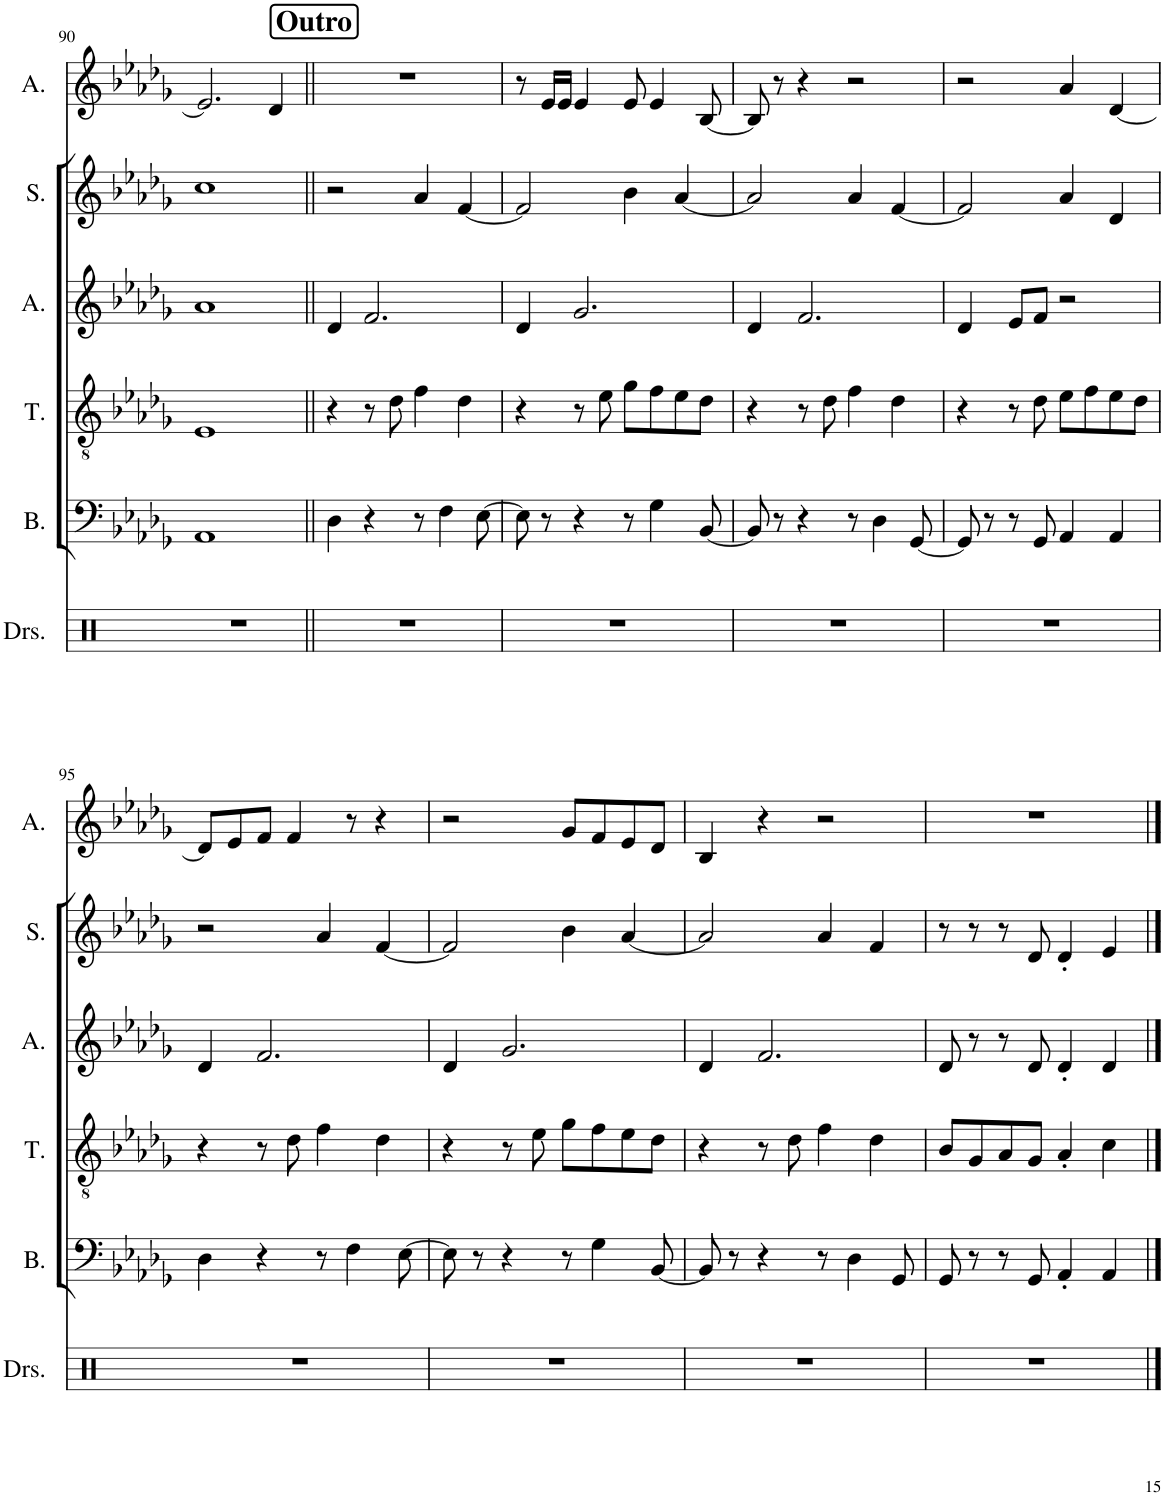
**kern	**kern	**kern	**kern	**kern	**kern
*part6	*part5	*part4	*part3	*part2	*part1
*staff6	*staff5	*staff4	*staff3	*staff2	*staff1
*I"Drumset	*I"Bass	*I"Tenor	*I"Alto	*I"Soprano	*I"Alto
*I'Drs.	*I'B.	*I'T.	*I'A.	*I'S.	*I'A.
!!LO:PB:g=z
*clefX	*clefF4	*clefGv2	*clefG2	*clefG2	*clefG2
*k[]	*k[b-e-a-d-g-]	*k[b-e-a-d-g-]	*k[b-e-a-d-g-]	*k[b-e-a-d-g-]	*k[b-e-a-d-g-]
*M4/4	*M4/4	*M4/4	*M4/4	*M4/4	*M4/4
=90	=90	=90	=90	=90	=90
1r	1AA-	1E-	1a-	1cc	2.e-/]
.	.	.	.	.	4d-/
!!LO:REH:place=s1:a:B:cj:fs=14:t=Outro
=91||	=91||	=91||	=91||	=91||	=91||
1r	4D-\	4r	4d-/	2r	1r
.	4r	8r	2.f/	.	.
.	.	8d-\	.	.	.
.	8r	4f\	.	4a-/	.
.	4F\	.	.	.	.
.	.	4d-\	.	[4f/	.
.	[8E-\	.	.	.	.
=92	=92	=92	=92	=92	=92
1r	8E-\]	4r	4d-/	2f/]	8r
.	8r	.	.	.	16e-/LL
.	.	.	.	.	16e-/JJ
.	4r	8r	2.g-/	.	4e-/
.	.	8e-\	.	.	.
.	8r	8g-\L	.	4b-\	8e-/
.	4G-\	8f\	.	.	4e-/
.	.	8e-\	.	[4a-/	.
.	[8BB-/	8d-\J	.	.	[8B-/
=93	=93	=93	=93	=93	=93
1r	8BB-/]	4r	4d-/	2a-/]	8B-/]
.	8r	.	.	.	8r
.	4r	8r	2.f/	.	4r
.	.	8d-\	.	.	.
.	8r	4f\	.	4a-/	2r
.	4D-\	.	.	.	.
.	.	4d-\	.	[4f/	.
.	[8GG-/	.	.	.	.
=94	=94	=94	=94	=94	=94
1r	8GG-/]	4r	4d-/	2f/]	2r
.	8r	.	.	.	.
.	8r	8r	8e-/L	.	.
.	8GG-/	8d-\	8f/J	.	.
.	4AA-/	8e-\L	2r	4a-/	4a-/
.	.	8f\	.	.	.
.	4AA-/	8e-\	.	4d-/	[4d-/
.	.	8d-\J	.	.	.
!!LO:LB:g=z
=95	=95	=95	=95	=95	=95
1r	4D-\	4r	4d-/	2r	8d-/L]
.	.	.	.	.	8e-/
.	4r	8r	2.f/	.	8f/J
.	.	8d-\	.	.	4f/
.	8r	4f\	.	4a-/	.
.	4F\	.	.	.	8r
.	.	4d-\	.	[4f/	4r
.	[8E-\	.	.	.	.
=96	=96	=96	=96	=96	=96
1r	8E-\]	4r	4d-/	2f/]	2r
.	8r	.	.	.	.
.	4r	8r	2.g-/	.	.
.	.	8e-\	.	.	.
.	8r	8g-\L	.	4b-\	8g-/L
.	4G-\	8f\	.	.	8f/
.	.	8e-\	.	[4a-/	8e-/
.	[8BB-/	8d-\J	.	.	8d-/J
=97	=97	=97	=97	=97	=97
1r	8BB-/]	4r	4d-/	2a-/]	4B-/
.	8r	.	.	.	.
.	4r	8r	2.f/	.	4r
.	.	8d-\	.	.	.
.	8r	4f\	.	4a-/	2r
.	4D-\	.	.	.	.
.	.	4d-\	.	4f/	.
.	8GG-/	.	.	.	.
=98	=98	=98	=98	=98	=98
1r	8GG-/	8B-/L	8d-/	8r	1r
.	8r	8G-/	8r	8r	.
.	8r	8A-/	8r	8r	.
.	8GG-/	8G-/J	8d-/	8d-/	.
.	4AA-'/	4A-'/	4d-'/	4d-'/	.
.	4AA-/	4c\	4d-/	4e-/	.
==	==	==	==	==	==
*-	*-	*-	*-	*-	*-
